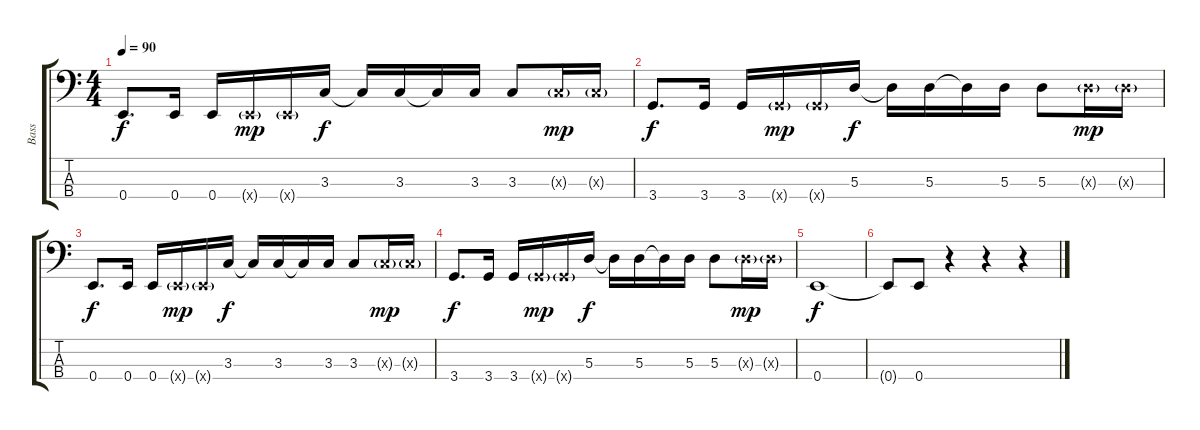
\track ("Bass" "Bass") {instrument electricbassfinger}
\staff {score tabs}
\tuning (G2 D2 A1 E1) {hide}
\ts (4 4)
\tempo 90
\clef f4
\ks c
0.4.8{d dy f} 0.4.16 0.4.16 0.4{g x}.16{dy mp} 0.4{g x}.16 3.3.16{dy f} 3.3{t}.16 3.3.16 3.3{t}.16 3.3.16 3.3.8 3.3{g x}.16{dy mp} 3.3{g x}.16 |
3.4.8{d dy f} 3.4.16 3.4.16 3.4{g x}.16{dy mp} 3.4{g x}.16 5.3.16{dy f} 5.3{t}.16 5.3.16 5.3{t}.16 5.3.16 5.3.8 5.3{g x}.16{dy mp} 5.3{g x}.16 |
0.4.8{d dy f} 0.4.16 0.4.16 0.4{g x}.16{dy mp} 0.4{g x}.16 3.3.16{dy f} 3.3{t}.16 3.3.16 3.3{t}.16 3.3.16 3.3.8 3.3{g x}.16{dy mp} 3.3{g x}.16 |
3.4.8{d dy f} 3.4.16 3.4.16 3.4{g x}.16{dy mp} 3.4{g x}.16 5.3.16{dy f} 5.3{t}.16 5.3.16 5.3{t}.16 5.3.16 5.3.8 5.3{g x}.16{dy mp} 5.3{g x}.16 |
0.4.1{dy f} |
0.4{t}.8 0.4.8 r.4 r.4 r.4
